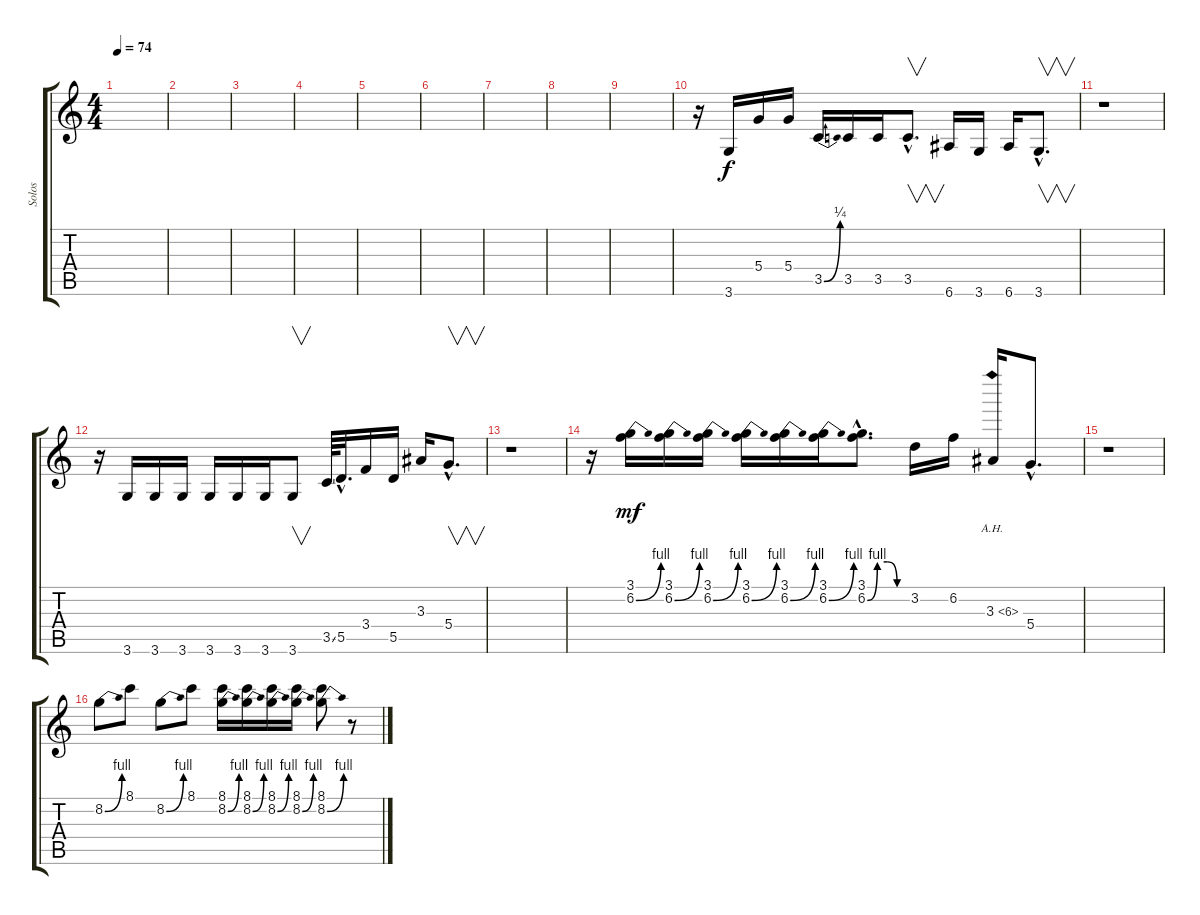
\track ("Solos" "Solos") {instrument distortionguitar}
\staff {score tabs}
\tuning (E4 B3 G3 D3 A2 E2) {hide}
\ts (4 4)
\tempo 74
\clef g2
\ks c
|
|
|
|
|
|
|
|
|
r.16 3.6.16 5.4.16 5.4.16 3.5{be (bend 0 0 60 1)}.16 3.5.16 3.5.16 3.5{hac}.8{v d} 6.6.16 3.6.16 6.6.16 3.6{hac}.8{v d} |
r.1 |
r.16 3.6.16 3.6.16 3.6.16 3.6.16 3.6.16 3.6.16 3.6.8{v} 3.5{ss}.64 5.5{hac}.32{d} 3.4.16 5.5.16 3.3.16 5.4{hac}.8{v d} |
r.1 |
r.16 (3.1 6.2{be (bend 0 0 60 4)}).16{dy mf} (3.1 6.2{be (bend 0 0 60 4)}).16 (3.1 6.2{be (bend 0 0 60 4)}).16 (3.1 6.2{be (bend 0 0 60 4)}).16 (3.1 6.2{be (bend 0 0 60 4)}).16 (3.1 6.2{be (bend 0 0 60 4)}).16 (3.1{hac} 6.2{be (custom 0 0 15 4 30 4 45 0 60 0) hac}).8{d} 3.2.16 6.2.16 3.3{ah 3}.16 5.4{hac}.8{d} |
r.1 |
8.2{be (bend 0 0 60 4)}.8 8.1.8 8.2{be (bend 0 0 60 4)}.8 8.1.8 (8.1 8.2{be (bend 0 0 60 4)}).16 (8.1 8.2{be (bend 0 0 60 4)}).16 (8.1 8.2{be (bend 0 0 60 4)}).16 (8.1 8.2{be (bend 0 0 60 4)}).16 (8.1 8.2{be (bend 0 0 60 4)}).8 r.8
